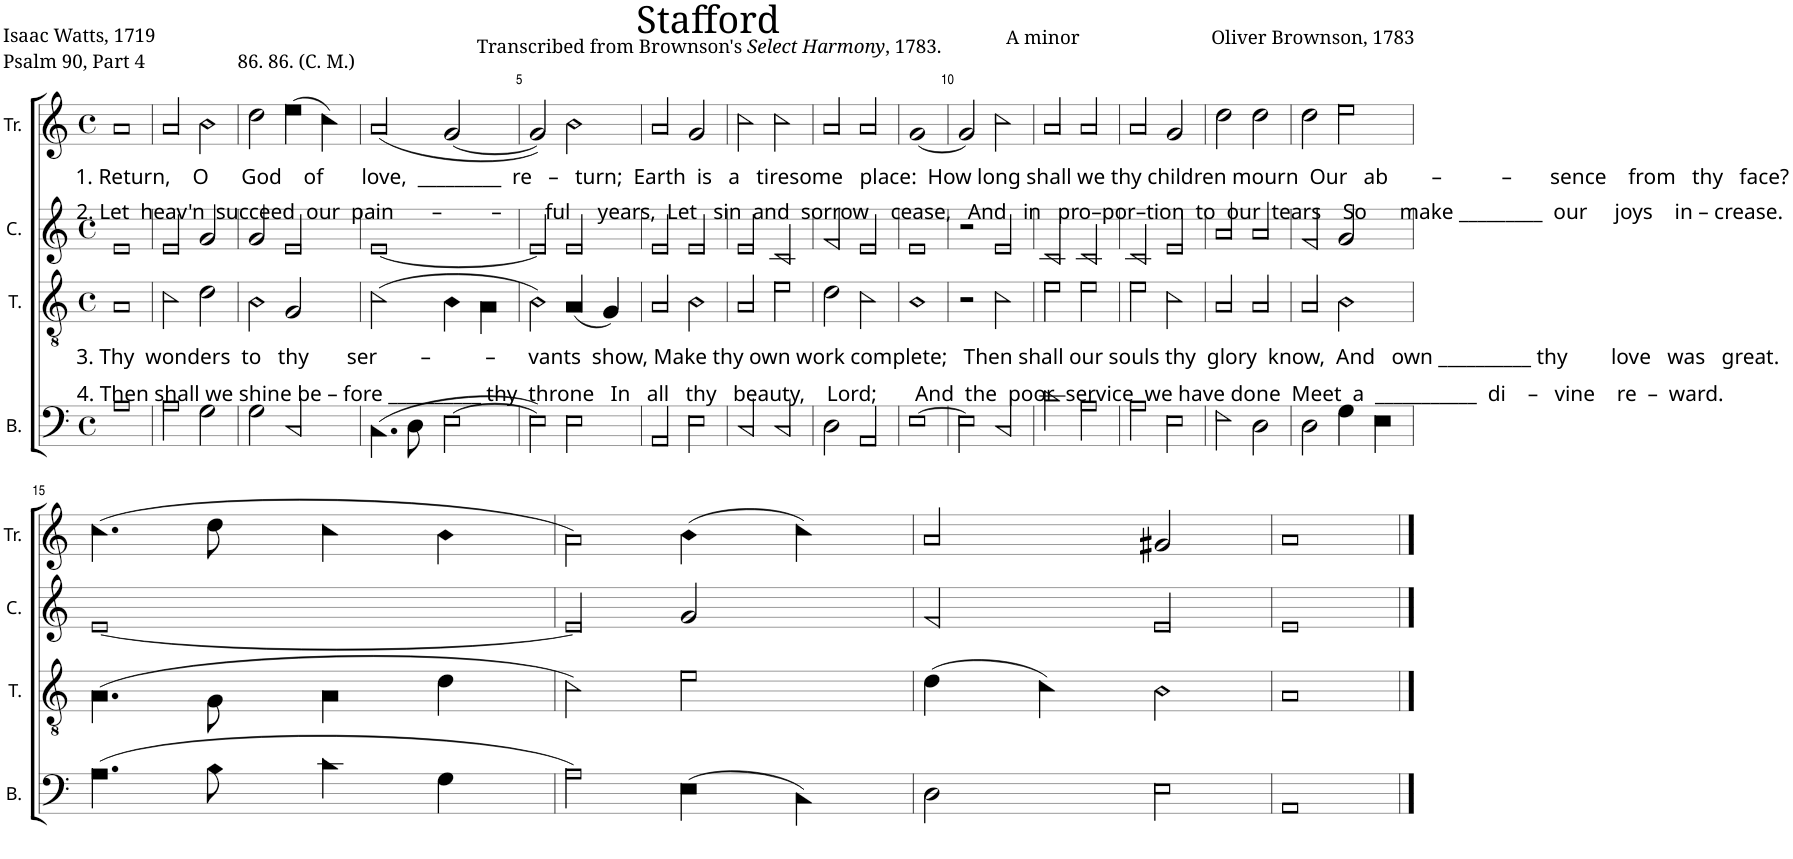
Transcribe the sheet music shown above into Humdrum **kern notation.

**kern	**kern	**kern	**kern
*part4	*part3	*part2	*part1
*staff4	*staff3	*staff2	*staff1
*I"B.	*I"T.	*I"C.	*I"Tr.
*I'B.	*I'T.	*I'C.	*I'Tr.
*clefF4	*clefGv2	*clefG2	*clefG2
*k[]	*k[]	*k[]	*k[]
*M4/4	*M4/4	*M4/4	*M4/4
*met(c)	*met(c)	*met(c)	*met(c)
=1	=1	=1	=1
!	!	!	!LO:TX:b:t=1. Return,    O      God    of       love,  _________  re   –   turn;  Earth  is   a   tiresome   place&colon;  How long shall we thy children mourn  Our   ab        –           –       sence    from   thy   face?
!	!	!	!LO:TX:b:t=2. Let  heav'n  succeed  our  pain       –         –        ful     years,  Let   sin  and  sorrow    cease,   And   in   pro–por–tion  to  our  tears    So      make _________  our     joys    in – crease.
!	!LO:TX:b:t=3. Thy  wonders  to   thy       ser        –          –      vants  show, Make thy own work complete;   Then shall our souls thy  glory  know,  And   own __________ thy        love   was   great.	!	!
!	!LO:TX:b:t=4. Then shall we shine be – fore __________ thy  throne   In   all   thy   beauty,    Lord;       And  the  poor  service  we have done  Meet  a  ___________  di    –   vine    re  –  ward.	!	!
1A!	1A!	1e!	1a!
=2	=2	=2	=2
2A!\	2c!\	2e!/	2a!/
2G!\	2d!\	2g!/	2b!\
=3	=3	=3	=3
2G!\	2B!\	2g!/	2dd!\
2C!/	2G!/	2e!/	(4ee!\
.	.	.	4cc!\)
=4	=4	=4	=4
(4.C!\	(2c!\	[1e!	(2a!/
8D!\	.	.	.
[2E!\	4B!\	.	[2g!/
.	4A!\	.	.
=5	=5	=5	=5
2E!\])	2B!\)	2e!/]	2g!/])
2E!\	(4A!/	2e!/	2b!\
.	4G!/)	.	.
=6	=6	=6	=6
2AA!/	2A!/	2e!/	2a!/
2E!\	2B!\	2e!/	2g!/
=7	=7	=7	=7
2C!/	2A!/	2e!/	2cc!\
2C!/	2e!\	2c!/	2cc!\
=8	=8	=8	=8
2D!\	2d!\	2f!/	2a!/
2AA!/	2c!\	2e!/	2a!/
=9	=9	=9	=9
[1E!	1B!	1e!	[1g!
=10	=10	=10	=10
2E!\]	2r	2r	2g!/]
2C!/	2c!\	2e!/	2cc!\
=11	=11	=11	=11
2c!\	2e!\	2c!/	2a!/
2A!\	2e!\	2c!/	2a!/
=12	=12	=12	=12
2A!\	2e!\	2c!/	2a!/
2E!\	2c!\	2e!/	2g!/
=13	=13	=13	=13
2F!\	2A!/	2a!/	2dd!\
2D!\	2A!/	2a!/	2dd!\
=14	=14	=14	=14
2D!\	2A!/	2f!/	2dd!\
4G!\	2B!\	2g!/	2ee!\
4E!\	.	.	.
!!LO:LB:g=z
=15	=15	=15	=15
(4.A!\	(4.A!\	[1e!	(4.cc!\
8B!\	8G!\	.	8dd!\
4c!\	4A!\	.	4cc!\
4G!\	4d!\	.	4b!\
=16	=16	=16	=16
2A!\)	2c!\)	2e!/]	2a!\)
(4E!\	2e!\	2g!/	(4b!\
4C!\)	.	.	4cc!\)
=17	=17	=17	=17
2D!\	(4d!\	2f!/	2a!/
.	4c!\)	.	.
2E!\	2B!\	2e!/	2g#X!/
=18	=18	=18	=18
1AA!	1A!	1e!	1a!
==	==	==	==
*-	*-	*-	*-
